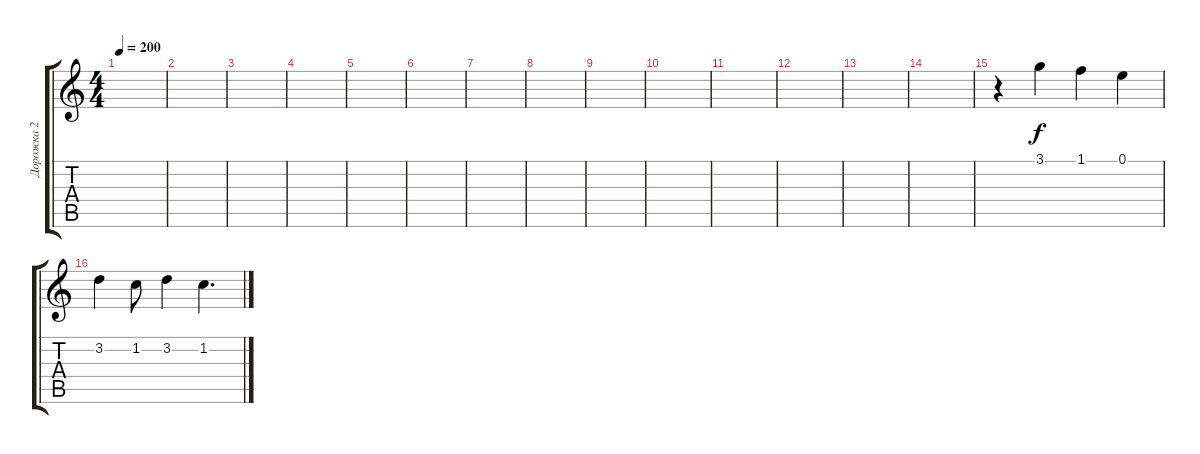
\track ("Дорожка 2" "Дорожка 2") {instrument distortionguitar}
\staff {score tabs}
\tuning (E4 B3 G3 D3 A2 E2) {hide}
\ts (4 4)
\tempo 200
\clef g2
\ks c
|
|
|
|
|
|
|
|
|
|
|
|
|
|
r.4 3.1.4 1.1.4 0.1.4 |
3.2.4 1.2.8 3.2.4 1.2.4{d}
